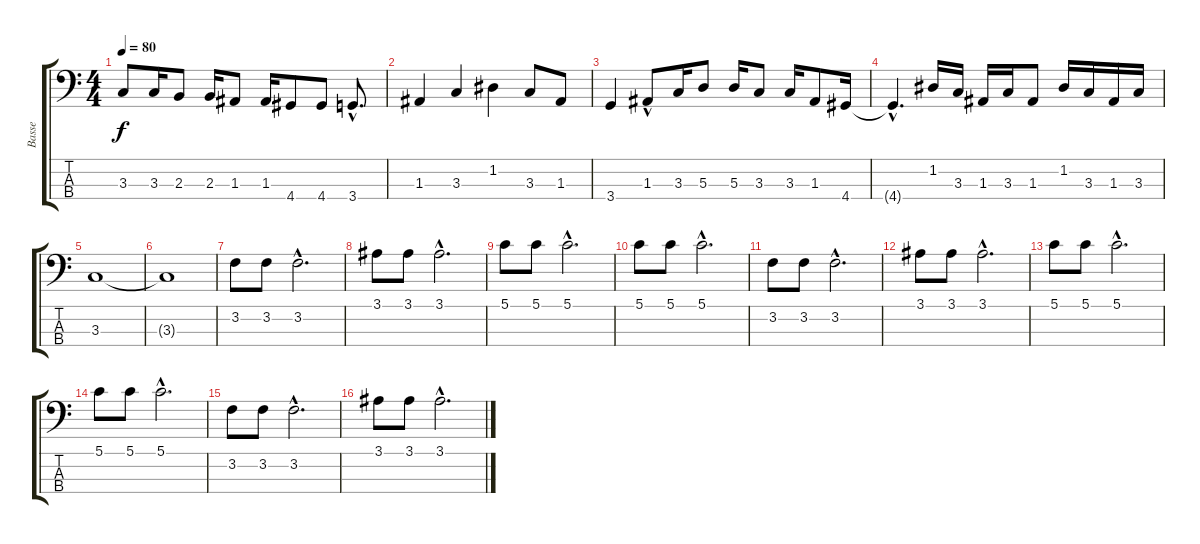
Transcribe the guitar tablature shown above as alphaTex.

\track ("Basse" "Basse") {instrument electricbassfinger}
\staff {score tabs}
\tuning (G2 D2 A1 E1) {hide}
\ts (4 4)
\tempo 80
\clef f4
\ks c
3.3.8{dy f} 3.3.16 2.3.8 2.3.16 1.3.8 1.3.16 4.4.8 4.4.8 3.4{hac}.8{d} |
1.3.4 3.3.4 1.2.4 3.3.8 1.3.8 |
3.4.4 1.3{hac}.8 3.3.16 5.3.8 5.3.16 3.3.8 3.3.16 1.3.8 4.4.16 |
4.4{hac t}.4{d} 1.2.16 3.3.16 1.3.16 3.3.16 1.3.8 1.2.16 3.3.16 1.3.16 3.3.16 |
3.3.1 |
3.3{t}.1 |
3.2.8 3.2.8 3.2{hac}.2{d} |
3.1.8 3.1.8 3.1{hac}.2{d} |
5.1.8 5.1.8 5.1{hac}.2{d} |
5.1.8 5.1.8 5.1{hac}.2{d} |
3.2.8 3.2.8 3.2{hac}.2{d} |
3.1.8 3.1.8 3.1{hac}.2{d} |
5.1.8 5.1.8 5.1{hac}.2{d} |
5.1.8 5.1.8 5.1{hac}.2{d} |
3.2.8 3.2.8 3.2{hac}.2{d} |
3.1.8 3.1.8 3.1{hac}.2{d}
